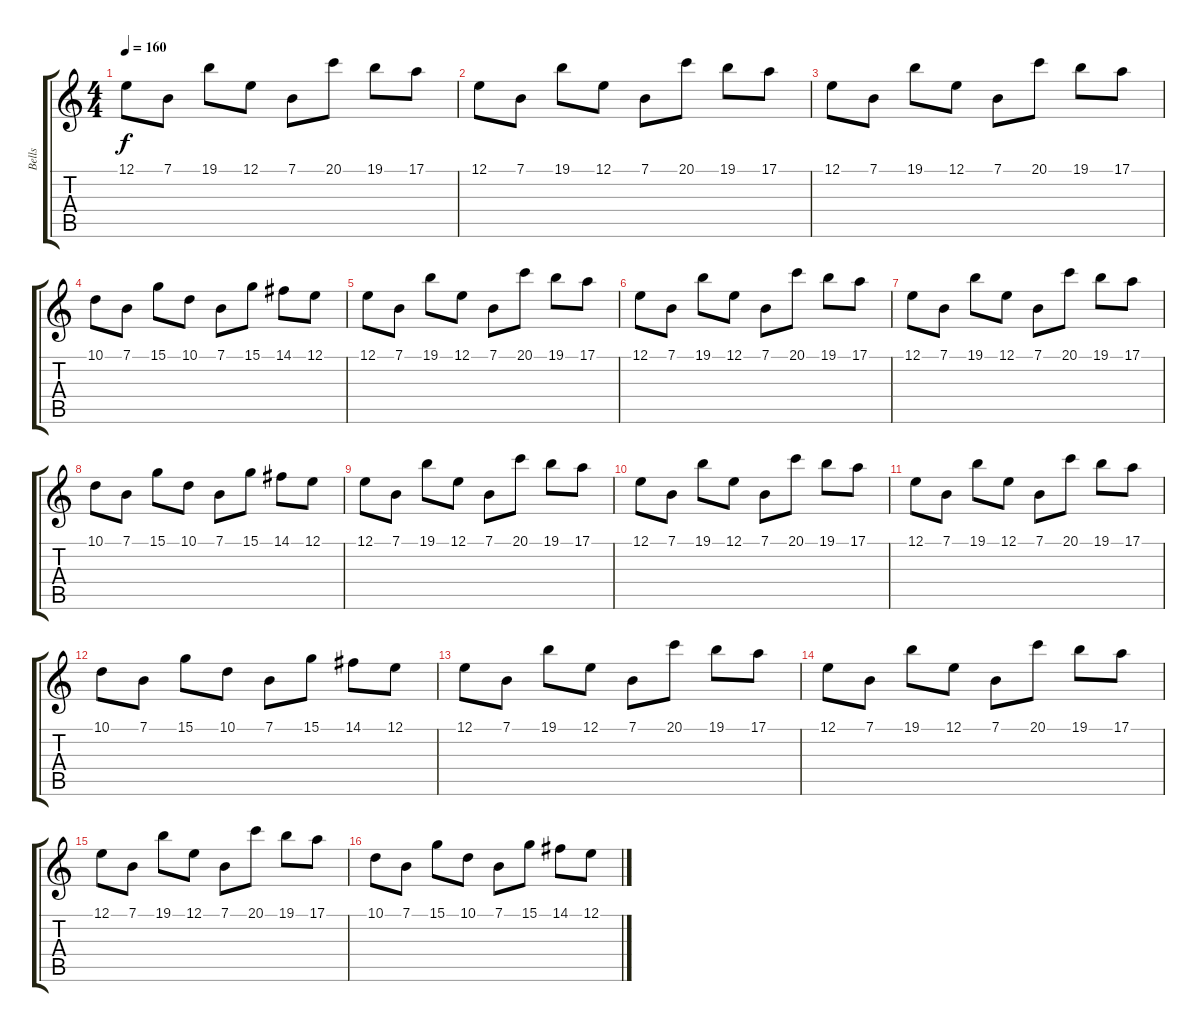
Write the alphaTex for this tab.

\track ("Bells" "Bells") {instrument pad1newage}
\staff {score tabs}
\tuning (E4 B3 G3 D3 A2 E2) {hide}
\ts (4 4)
\tempo 160
\clef g2
\ks c
12.1.8{dy f instrument pad1newage} 7.1.8 19.1.8 12.1.8 7.1.8 20.1.8 19.1.8 17.1.8 |
12.1.8 7.1.8 19.1.8 12.1.8 7.1.8 20.1.8 19.1.8 17.1.8 |
12.1.8 7.1.8 19.1.8 12.1.8 7.1.8 20.1.8 19.1.8 17.1.8 |
10.1.8 7.1.8 15.1.8 10.1.8 7.1.8 15.1.8 14.1.8 12.1.8 |
12.1.8 7.1.8 19.1.8 12.1.8 7.1.8 20.1.8 19.1.8 17.1.8 |
12.1.8 7.1.8 19.1.8 12.1.8 7.1.8 20.1.8 19.1.8 17.1.8 |
12.1.8 7.1.8 19.1.8 12.1.8 7.1.8 20.1.8 19.1.8 17.1.8 |
10.1.8 7.1.8 15.1.8 10.1.8 7.1.8 15.1.8 14.1.8 12.1.8 |
12.1.8 7.1.8 19.1.8 12.1.8 7.1.8 20.1.8 19.1.8 17.1.8 |
12.1.8 7.1.8 19.1.8 12.1.8 7.1.8 20.1.8 19.1.8 17.1.8 |
12.1.8 7.1.8 19.1.8 12.1.8 7.1.8 20.1.8 19.1.8 17.1.8 |
10.1.8 7.1.8 15.1.8 10.1.8 7.1.8 15.1.8 14.1.8 12.1.8 |
12.1.8 7.1.8 19.1.8 12.1.8 7.1.8 20.1.8 19.1.8 17.1.8 |
12.1.8 7.1.8 19.1.8 12.1.8 7.1.8 20.1.8 19.1.8 17.1.8 |
12.1.8 7.1.8 19.1.8 12.1.8 7.1.8 20.1.8 19.1.8 17.1.8 |
10.1.8 7.1.8 15.1.8 10.1.8 7.1.8 15.1.8 14.1.8 12.1.8
